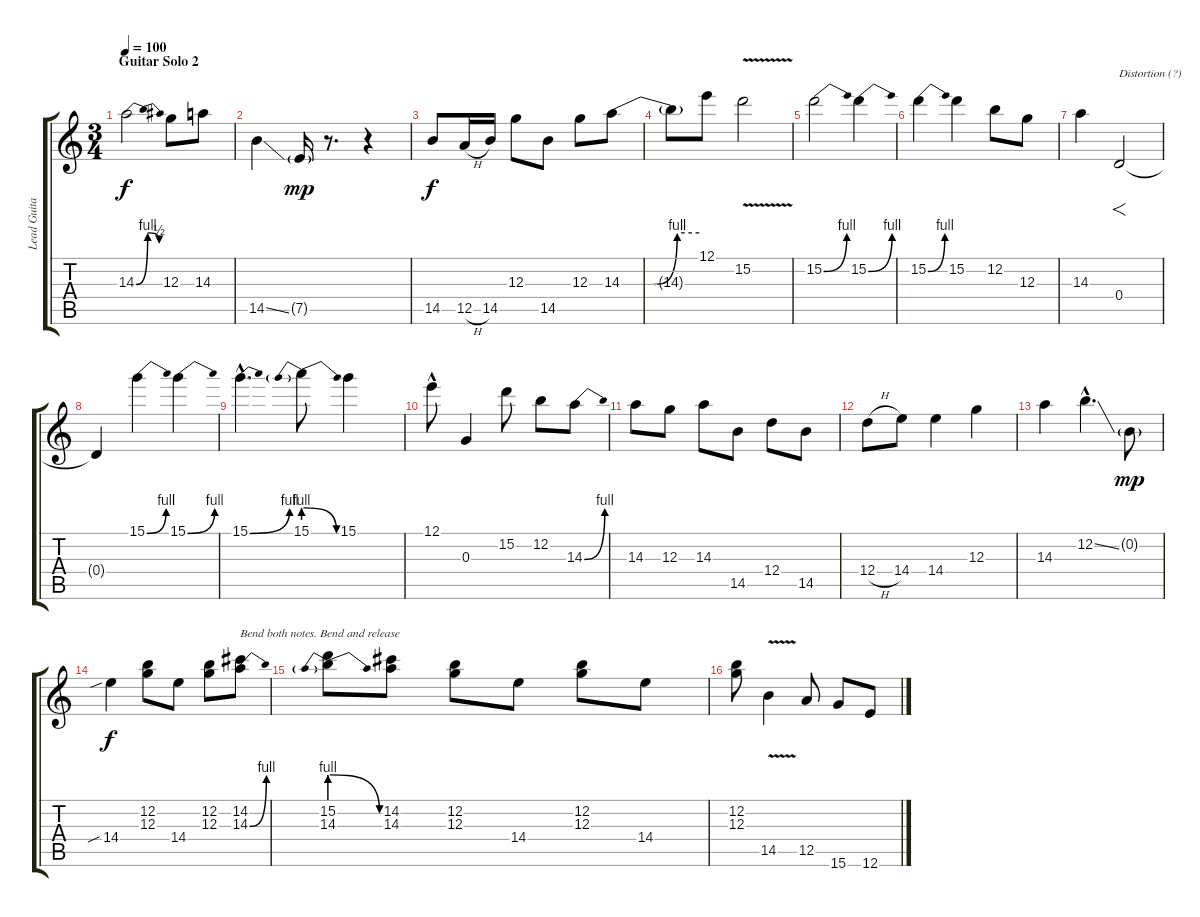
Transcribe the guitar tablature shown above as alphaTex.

\track ("Lead Guitar (Martin Barre)" "Lead Guita") {instrument overdrivenguitar}
\staff {score tabs}
\tuning (E4 B3 G3 D3 A2 E2) {hide}
\ts (3 4)
\section ("" "Guitar Solo 2")
\tempo 100
\clef g2
\ks c
14.3{be (bendrelease 0 0 10 4 29 4 60 2)}.2{dy f} 12.3.8 14.3.8 |
14.5{ss}.4 7.5{g}.16{dy mp} r.8{d} r.4 |
14.5.8{dy f} 12.5{h}.16 14.5.16 12.3.8 14.5.8 12.3.8 14.3{be (custom 0 0 25 0 43 4 60 4)}.8 |
14.3{t}.8 12.1.8 15.2{v}.2 |
15.2{be (bend 0 0 60 4)}.2 15.2{be (bend 0 0 60 4)}.4 |
15.2{be (bend 0 0 60 4)}.4 15.2.4 12.2.8 12.3.8 |
14.3.4 0.4.2{f txt "Distortion (?)"} |
0.4{t}.4 15.1{be (bend 0 0 60 4)}.4 15.1{be (bend 0 0 60 4)}.4 |
15.1{be (bend 0 0 60 4) hac}.4{d} 15.1{be (prebendrelease 0 4 60 0)}.8 15.1.4 |
12.1{hac}.8 0.3.4 15.2.8 12.2.8 14.3{be (bend 0 0 60 4)}.8 |
14.3.8 12.3.8 14.3.8 14.5.8 12.4.8 14.5.8 |
12.4{h}.8 14.4.8 14.4.4 12.3.4 |
14.3.4 12.2{ss hac}.4{d} 0.2{g}.8{dy mp} |
14.4{sib}.4{dy f} (12.2 12.3).8 14.4.8 (12.2 12.3).8 (14.2 14.3{be (bend 0 0 60 4)}).8{txt "Bend both notes. Bend and release"} |
(15.2 14.3{be (prebendrelease 0 4 60 0)}).8 (14.2 14.3).8 (12.2 12.3).8 14.4.8 (12.2 12.3).8 14.4.8 |
(12.2 12.3).8 14.5{v}.4 12.5.8 15.6.8 12.6.8
